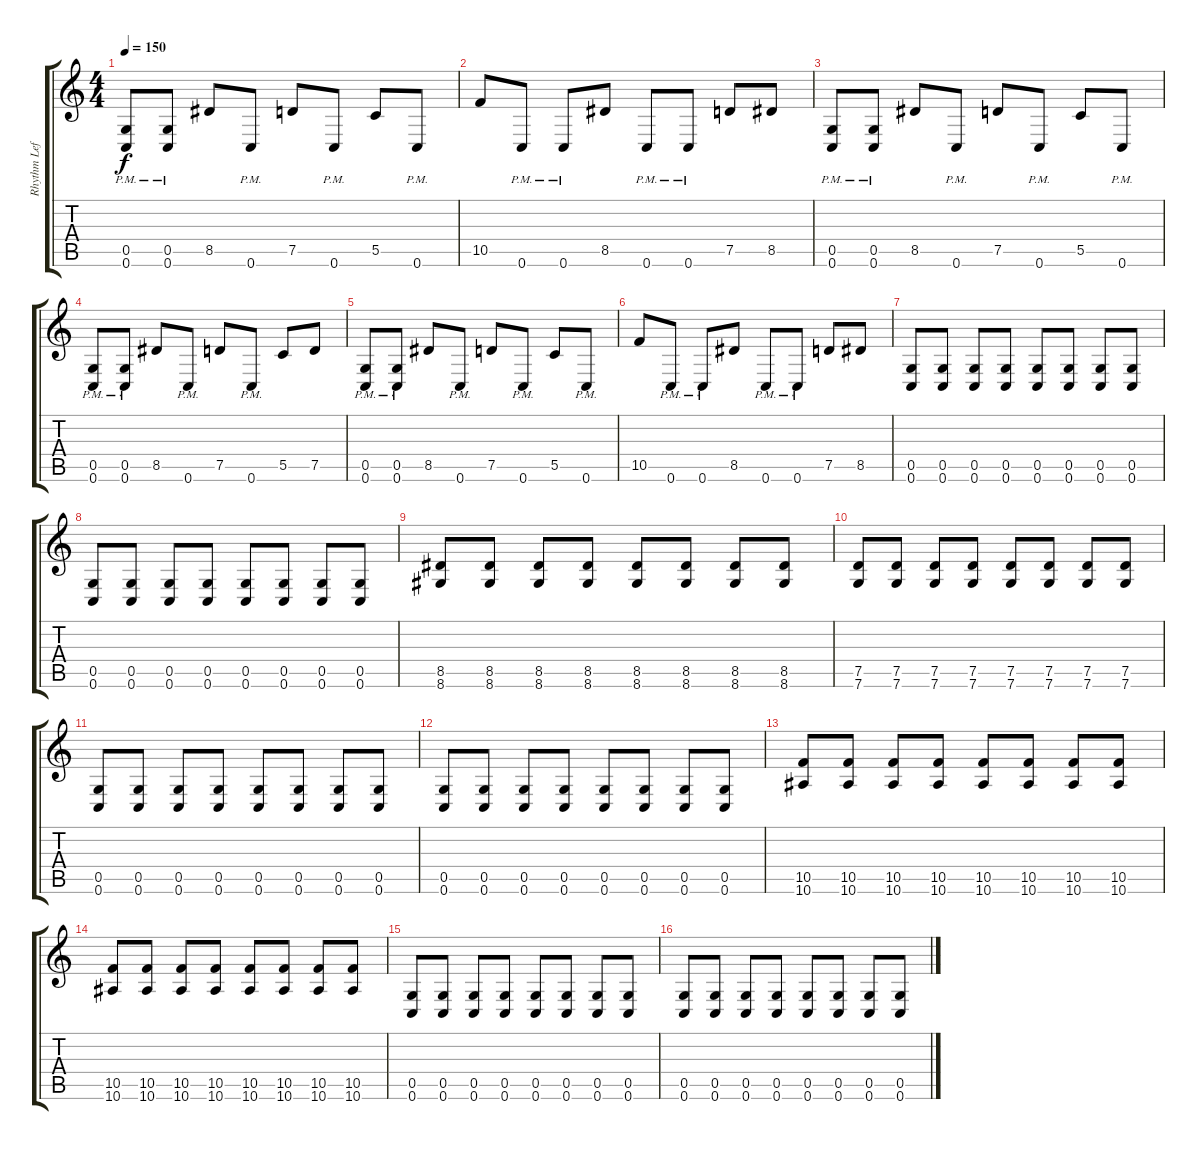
\track ("Rhythm Left" "Rhythm Lef") {instrument distortionguitar}
\staff {score tabs}
\tuning (D4 A3 F3 C3 G2 C2) {hide}
\ts (4 4)
\tempo 150
\clef g2
\ks c
(0.5{pm} 0.6{pm}).8{dy f} (0.5{pm} 0.6{pm}).8 8.5.8 0.6{pm}.8 7.5.8 0.6{pm}.8 5.5.8 0.6{pm}.8 |
10.5.8 0.6{pm}.8 0.6{pm}.8 8.5.8 0.6{pm}.8 0.6{pm}.8 7.5.8 8.5.8 |
(0.5{pm} 0.6{pm}).8 (0.5{pm} 0.6{pm}).8 8.5.8 0.6{pm}.8 7.5.8 0.6{pm}.8 5.5.8 0.6{pm}.8 |
(0.5{pm} 0.6{pm}).8 (0.5{pm} 0.6{pm}).8 8.5.8 0.6{pm}.8 7.5.8 0.6{pm}.8 5.5.8 7.5.8 |
(0.5{pm} 0.6{pm}).8 (0.5{pm} 0.6{pm}).8 8.5.8 0.6{pm}.8 7.5.8 0.6{pm}.8 5.5.8 0.6{pm}.8 |
10.5.8 0.6{pm}.8 0.6{pm}.8 8.5.8 0.6{pm}.8 0.6{pm}.8 7.5.8 8.5.8 |
(0.5 0.6).8 (0.5 0.6).8 (0.5 0.6).8 (0.5 0.6).8 (0.5 0.6).8 (0.5 0.6).8 (0.5 0.6).8 (0.5 0.6).8 |
(0.5 0.6).8 (0.5 0.6).8 (0.5 0.6).8 (0.5 0.6).8 (0.5 0.6).8 (0.5 0.6).8 (0.5 0.6).8 (0.5 0.6).8 |
(8.5 8.6).8 (8.5 8.6).8 (8.5 8.6).8 (8.5 8.6).8 (8.5 8.6).8 (8.5 8.6).8 (8.5 8.6).8 (8.5 8.6).8 |
(7.5 7.6).8 (7.5 7.6).8 (7.5 7.6).8 (7.5 7.6).8 (7.5 7.6).8 (7.5 7.6).8 (7.5 7.6).8 (7.5 7.6).8 |
(0.5 0.6).8 (0.5 0.6).8 (0.5 0.6).8 (0.5 0.6).8 (0.5 0.6).8 (0.5 0.6).8 (0.5 0.6).8 (0.5 0.6).8 |
(0.5 0.6).8 (0.5 0.6).8 (0.5 0.6).8 (0.5 0.6).8 (0.5 0.6).8 (0.5 0.6).8 (0.5 0.6).8 (0.5 0.6).8 |
(10.5 10.6).8 (10.5 10.6).8 (10.5 10.6).8 (10.5 10.6).8 (10.5 10.6).8 (10.5 10.6).8 (10.5 10.6).8 (10.5 10.6).8 |
(10.5 10.6).8 (10.5 10.6).8 (10.5 10.6).8 (10.5 10.6).8 (10.5 10.6).8 (10.5 10.6).8 (10.5 10.6).8 (10.5 10.6).8 |
(0.5 0.6).8 (0.5 0.6).8 (0.5 0.6).8 (0.5 0.6).8 (0.5 0.6).8 (0.5 0.6).8 (0.5 0.6).8 (0.5 0.6).8 |
(0.5 0.6).8 (0.5 0.6).8 (0.5 0.6).8 (0.5 0.6).8 (0.5 0.6).8 (0.5 0.6).8 (0.5 0.6).8 (0.5 0.6).8
